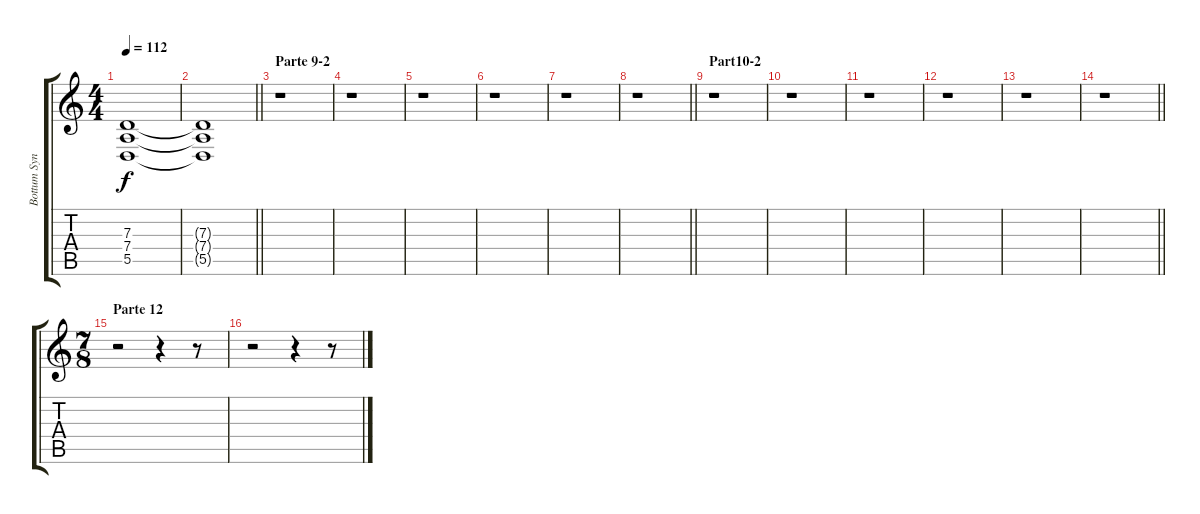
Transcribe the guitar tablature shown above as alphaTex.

\track ("Bottum Synth" "Bottum Syn") {instrument synthstrings1}
\staff {score tabs}
\tuning (E4 B3 G3 D3 A2 E2) {hide}
\ts (4 4)
\tempo 112
\clef g2
\ks c
(7.3{t} 7.4{t} 5.5{t}).1{dy f} |
\barLineRight lightlight
(7.3{t} 7.4{t} 5.5{t}).1 |
\section ("" "Parte 9-2")
r.1 |
r.1 |
r.1 |
r.1 |
r.1 |
\barLineRight lightlight
r.1 |
\section ("" "Part10-2")
r.1 |
r.1 |
r.1 |
r.1 |
r.1 |
\barLineRight lightlight
r.1 |
\ts (7 8)
\section ("" "Parte 12")
r.2 r.4 r.8 |
r.2 r.4 r.8
